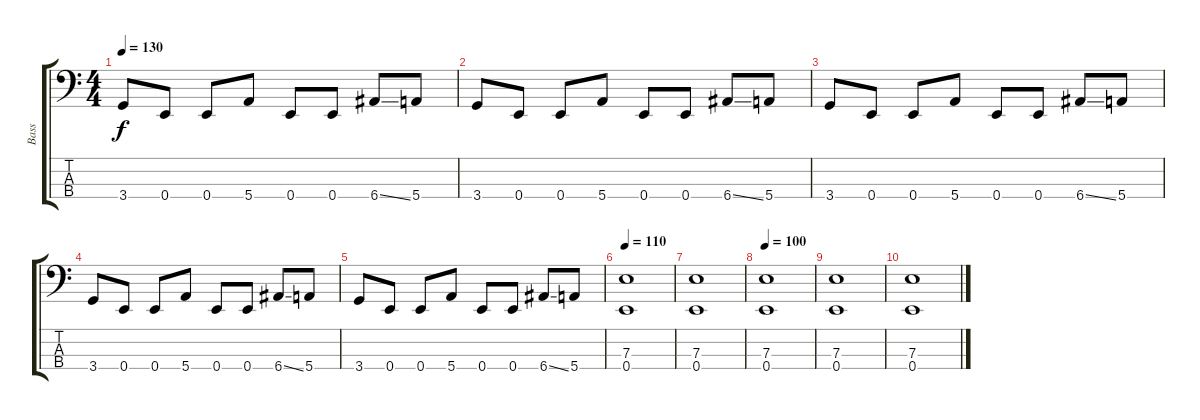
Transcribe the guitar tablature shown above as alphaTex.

\track ("Bass" "Bass") {instrument electricbasspick}
\staff {score tabs}
\tuning (G2 D2 A1 E1) {hide}
\ts (4 4)
\tempo 130
\clef f4
\ks c
3.4.8{dy f} 0.4.8 0.4.8 5.4.8 0.4.8 0.4.8 6.4{ss}.8 5.4.8 |
3.4.8 0.4.8 0.4.8 5.4.8 0.4.8 0.4.8 6.4{ss}.8 5.4.8 |
3.4.8 0.4.8 0.4.8 5.4.8 0.4.8 0.4.8 6.4{ss}.8 5.4.8 |
3.4.8 0.4.8 0.4.8 5.4.8 0.4.8 0.4.8 6.4{ss}.8 5.4.8 |
3.4.8 0.4.8 0.4.8 5.4.8 0.4.8 0.4.8 6.4{ss}.8 5.4.8 |
\tempo 110
(7.3 0.4).1 |
(7.3 0.4).1 |
\tempo 100
(7.3 0.4).1 |
(7.3 0.4).1 |
(7.3 0.4).1{volume 0}
